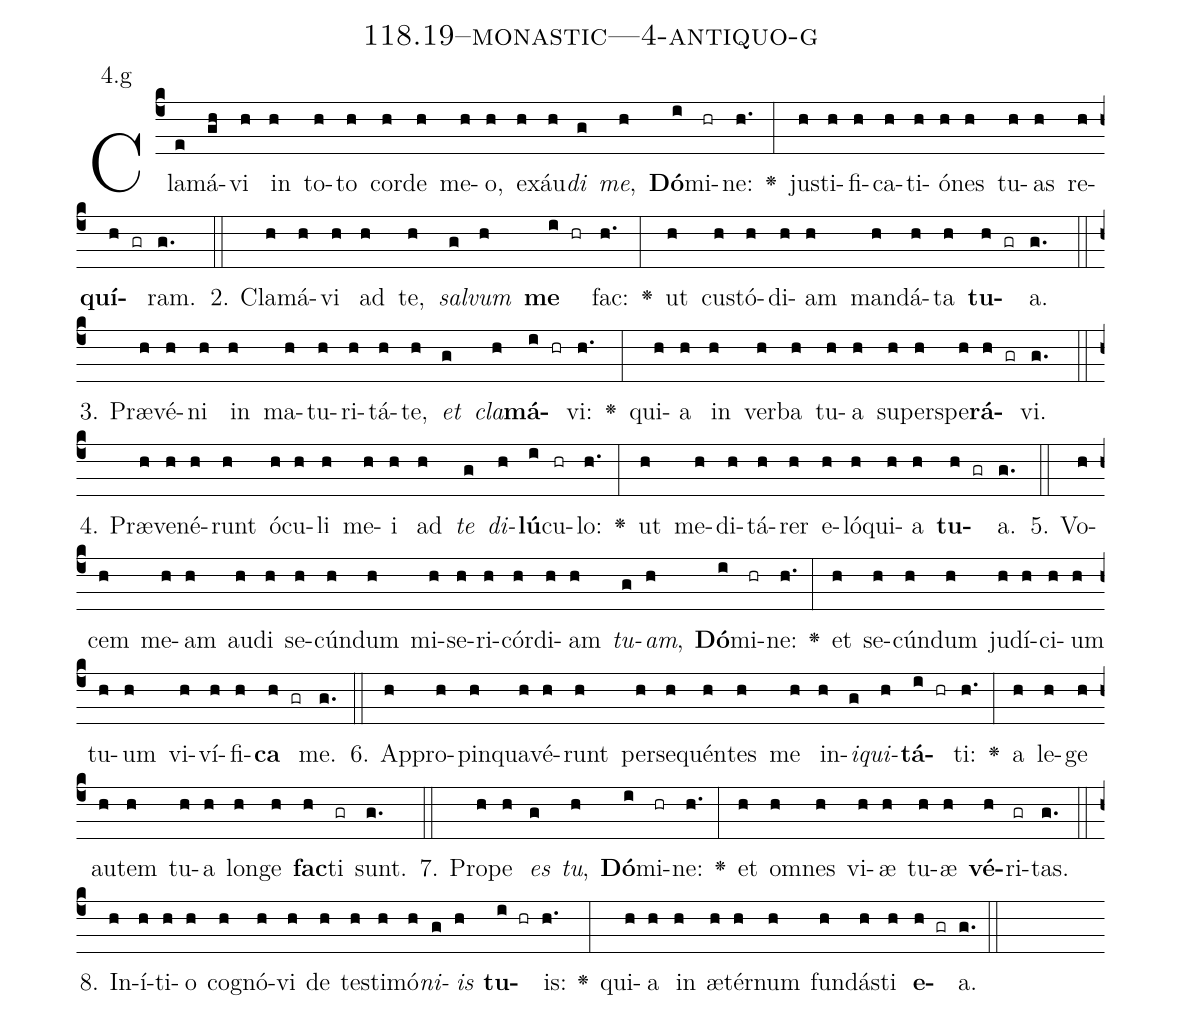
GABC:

name: 118.19--monastic---4-antiquo-g;
annotation: 4.g;
%%
(c4)Cla(e)má(gh)vi(h) in(h) to(h)to(h) cor(h)de(h) me(h)o,(h) ex(h)áu(h)<i>di</i>(g) <i>me</i>,(h) <b>Dó</b>(i)mi(hr)ne:(h.) <v>\greheightstar</v>(:) jus(h)ti(h)fi(h)ca(h)ti(h)ó(h)nes(h) tu(h)as(h) re(h)<b>quí</b>(h gr)ram.(g.) (::)
2. Cla(h)má(h)vi(h) ad(h) te,(h) <i>sal</i>(g)<i>vum</i>(h) <b>me</b>(i hr) fac:(h.) <v>\greheightstar</v>(:) ut(h) cus(h)tó(h)di(h)am(h) man(h)dá(h)ta(h) <b>tu</b>(h gr)a.(g.) (::)
3. Præ(h)vé(h)ni(h) in(h) ma(h)tu(h)ri(h)tá(h)te,(h) <i>et</i>(g) <i>cla</i>(h)<b>má</b>(i hr)vi:(h.) <v>\greheightstar</v>(:) qui(h)a(h) in(h) ver(h)ba(h) tu(h)a(h) su(h)per(h)spe(h)<b>rá</b>(h gr)vi.(g.) (::)
4. Præ(h)ve(h)né(h)runt(h) ó(h)cu(h)li(h) me(h)i(h) ad(h) <i>te</i>(g) <i>di</i>(h)<b>lú</b>(i)cu(hr)lo:(h.) <v>\greheightstar</v>(:) ut(h) me(h)di(h)tá(h)rer(h) e(h)ló(h)qui(h)a(h) <b>tu</b>(h gr)a.(g.) (::)
5. Vo(h)cem(h) me(h)am(h) au(h)di(h) se(h)cún(h)dum(h) mi(h)se(h)ri(h)cór(h)di(h)am(h) <i>tu</i>(g)<i>am</i>,(h) <b>Dó</b>(i)mi(hr)ne:(h.) <v>\greheightstar</v>(:) et(h) se(h)cún(h)dum(h) ju(h)dí(h)ci(h)um(h) tu(h)um(h) vi(h)ví(h)fi(h)<b>ca</b>(h gr) me.(g.) (::)
6. Ap(h)pro(h)pin(h)qua(h)vé(h)runt(h) per(h)se(h)quén(h)tes(h) me(h) in(h)<i>i</i>(g)<i>qui</i>(h)<b>tá</b>(i hr)ti:(h.) <v>\greheightstar</v>(:) a(h) le(h)ge(h) au(h)tem(h) tu(h)a(h) lon(h)ge(h) <b>fac</b>(h)ti(gr) sunt.(g.) (::)
7. Pro(h)pe(h) <i>es</i>(g) <i>tu</i>,(h) <b>Dó</b>(i)mi(hr)ne:(h.) <v>\greheightstar</v>(:) et(h) om(h)nes(h) vi(h)æ(h) tu(h)æ(h) <b>vé</b>(h)ri(gr)tas.(g.) (::)
8. In(h)í(h)ti(h)o(h) co(h)gnó(h)vi(h) de(h) tes(h)ti(h)mó(h)<i>ni</i>(g)<i>is</i>(h) <b>tu</b>(i hr)is:(h.) <v>\greheightstar</v>(:) qui(h)a(h) in(h) æ(h)tér(h)num(h) fun(h)dás(h)ti(h) <b>e</b>(h gr)a.(g.) (::)
